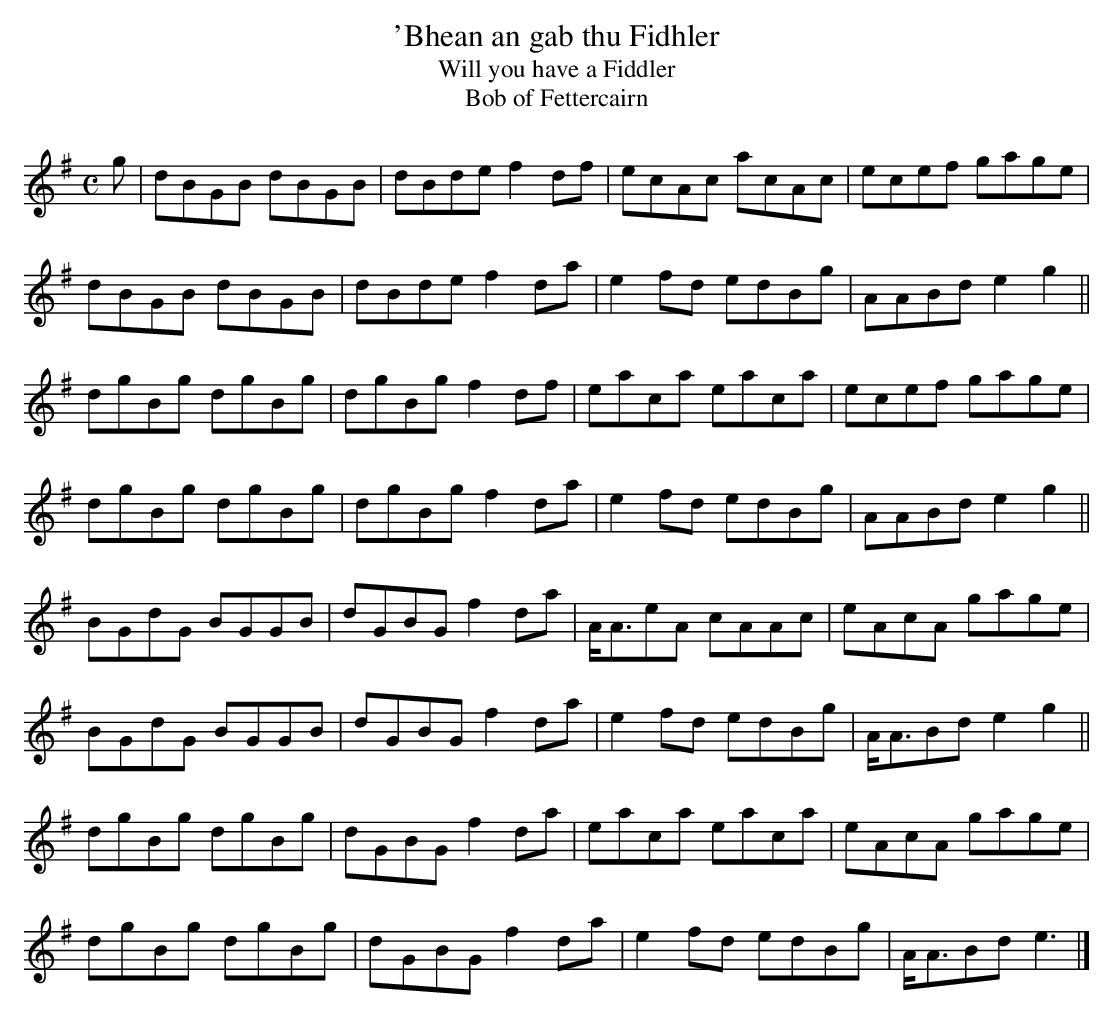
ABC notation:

X:1
T:'Bhean an gab thu Fidhler
T:Will you have a Fiddler
T:Bob of Fettercairn
M:C
L:1/8
K:G
g|dBGB dBGB|dBde f2 df|ecAc acAc|ecef gage|
dBGB dBGB|dBde f2 da|e2 fd edBg|AABd e2 g2||
dgBg dgBg|dgBg f2 df|eaca eaca|ecef gage|
dgBg dgBg|dgBg f2 da|e2 fd edBg|AABd e2g2||
BGdG BGGB|dGBG f2 da|A<AeA cAAc|eAcA gage|
BGdG BGGB|dGBG f2 da|e2 fd edBg|A<ABd e2g2||
dgBg dgBg|dGBG f2 da|eaca eaca|eAcA gage|
dgBg dgBg|dGBG f2 da|e2 fd edBg|A<ABd e3|]
